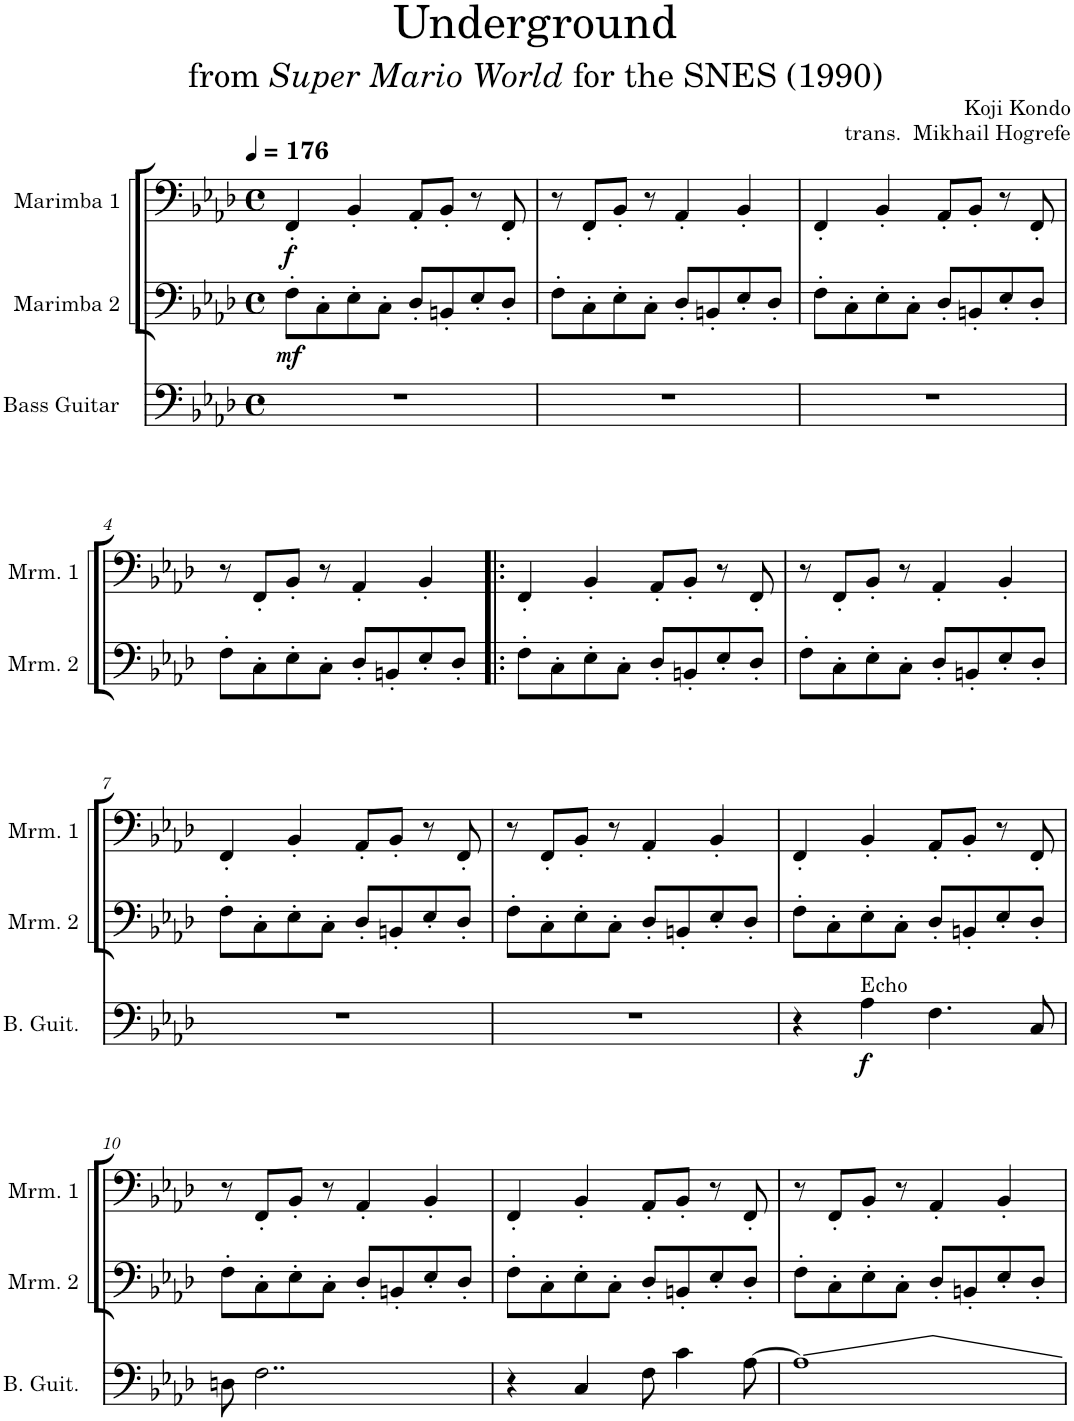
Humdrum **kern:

**kern	**dynam	**kern	**dynam	**kern	**dynam	**kern	**dynam	**kern	**dynam	**kern	**dynam	**kern	**dynam	**kern	**dynam
*part8	*part8	*part7	*part7	*part6	*part6	*part5	*part5	*part4	*part4	*part3	*part3	*part2	*part2	*part1	*part1
*staff8	*staff8	*staff7	*staff7	*staff6	*staff6	*staff5	*staff5	*staff4	*staff4	*staff3	*staff3	*staff2	*staff2	*staff1	*staff1
*I"Bass Guitar 6	*	*I"Bass Guitar 5	*	*I"Bass Guitar 4	*	*I"Bass Guitar 3	*	*I"Bass Guitar 2	*	*I"Bass Guitar	*	*I"Marimba 2	*	*I"Marimba 1	*
*I'B. Guit. 6	*	*I'B. Guit. 5	*	*I'B. Guit. 4	*	*I'B. Guit. 3	*	*I'B. Guit. 2	*	*I'B. Guit.	*	*I'Mrm. 2	*	*I'Mrm. 1	*
*stria5	*	*stria5	*	*stria5	*	*stria5	*	*stria5	*	*	*	*	*	*	*
*clefF4	*	*clefF4	*	*clefF4	*	*clefF4	*	*clefF4	*	*clefF4	*	*clefF4	*	*clefF4	*
*k[b-e-a-d-]	*	*k[b-e-a-d-]	*	*k[b-e-a-d-]	*	*k[b-e-a-d-]	*	*k[b-e-a-d-]	*	*k[b-e-a-d-]	*	*k[b-e-a-d-]	*	*k[b-e-a-d-]	*
*M4/4	*	*M4/4	*	*M4/4	*	*M4/4	*	*M4/4	*	*M4/4	*	*M4/4	*	*M4/4	*
*met(c)	*	*met(c)	*	*met(c)	*	*met(c)	*	*met(c)	*	*met(c)	*	*met(c)	*	*met(c)	*
*MM176	*	*MM176	*	*MM176	*	*MM176	*	*MM176	*	*MM176	*	*MM176	*	*MM176	*
=1	=1	=1	=1	=1	=1	=1	=1	=1	=1	=1	=1	=1	=1	=1	=1
!	!	!	!	!	!	!	!	!	!	!	!	!	!LO:DY:b	!	!LO:DY:b
1r	.	1r	.	1r	.	1r	.	1r	.	1r	.	8F'\L	mf	4FF'/	f
.	.	.	.	.	.	.	.	.	.	.	.	8C'\	.	.	.
.	.	.	.	.	.	.	.	.	.	.	.	8E-'\	.	4BB-'/	.
.	.	.	.	.	.	.	.	.	.	.	.	8C'\J	.	.	.
.	.	.	.	.	.	.	.	.	.	.	.	8D-'/L	.	8AA-'/L	.
.	.	.	.	.	.	.	.	.	.	.	.	8BBn'/	.	8BB-'/J	.
.	.	.	.	.	.	.	.	.	.	.	.	8E-'/	.	8r	.
.	.	.	.	.	.	.	.	.	.	.	.	8D-'/J	.	8FF'/	.
=2	=2	=2	=2	=2	=2	=2	=2	=2	=2	=2	=2	=2	=2	=2	=2
1r	.	1r	.	1r	.	1r	.	1r	.	1r	.	8F'\L	.	8r	.
.	.	.	.	.	.	.	.	.	.	.	.	8C'\	.	8FF'/L	.
.	.	.	.	.	.	.	.	.	.	.	.	8E-'\	.	8BB-'/J	.
.	.	.	.	.	.	.	.	.	.	.	.	8C'\J	.	8r	.
.	.	.	.	.	.	.	.	.	.	.	.	8D-'/L	.	4AA-'/	.
.	.	.	.	.	.	.	.	.	.	.	.	8BBn'/	.	.	.
.	.	.	.	.	.	.	.	.	.	.	.	8E-'/	.	4BB-'/	.
.	.	.	.	.	.	.	.	.	.	.	.	8D-'/J	.	.	.
=3	=3	=3	=3	=3	=3	=3	=3	=3	=3	=3	=3	=3	=3	=3	=3
1r	.	1r	.	1r	.	1r	.	1r	.	1r	.	8F'\L	.	4FF'/	.
.	.	.	.	.	.	.	.	.	.	.	.	8C'\	.	.	.
.	.	.	.	.	.	.	.	.	.	.	.	8E-'\	.	4BB-'/	.
.	.	.	.	.	.	.	.	.	.	.	.	8C'\J	.	.	.
.	.	.	.	.	.	.	.	.	.	.	.	8D-'/L	.	8AA-'/L	.
.	.	.	.	.	.	.	.	.	.	.	.	8BBn'/	.	8BB-'/J	.
.	.	.	.	.	.	.	.	.	.	.	.	8E-'/	.	8r	.
.	.	.	.	.	.	.	.	.	.	.	.	8D-'/J	.	8FF'/	.
!!LO:LB:g=z
=4	=4	=4	=4	=4	=4	=4	=4	=4	=4	=4	=4	=4	=4	=4	=4
1r	.	1r	.	1r	.	1r	.	1r	.	1r	.	8F'\L	.	8r	.
.	.	.	.	.	.	.	.	.	.	.	.	8C'\	.	8FF'/L	.
.	.	.	.	.	.	.	.	.	.	.	.	8E-'\	.	8BB-'/J	.
.	.	.	.	.	.	.	.	.	.	.	.	8C'\J	.	8r	.
.	.	.	.	.	.	.	.	.	.	.	.	8D-'/L	.	4AA-'/	.
.	.	.	.	.	.	.	.	.	.	.	.	8BBn'/	.	.	.
.	.	.	.	.	.	.	.	.	.	.	.	8E-'/	.	4BB-'/	.
.	.	.	.	.	.	.	.	.	.	.	.	8D-'/J	.	.	.
=5!|:	=5!|:	=5!|:	=5!|:	=5!|:	=5!|:	=5!|:	=5!|:	=5!|:	=5!|:	=5!|:	=5!|:	=5!|:	=5!|:	=5!|:	=5!|:
1r	.	1r	.	1r	.	1r	.	1r	.	1r	.	8F'\L	.	4FF'/	.
.	.	.	.	.	.	.	.	.	.	.	.	8C'\	.	.	.
.	.	.	.	.	.	.	.	.	.	.	.	8E-'\	.	4BB-'/	.
.	.	.	.	.	.	.	.	.	.	.	.	8C'\J	.	.	.
.	.	.	.	.	.	.	.	.	.	.	.	8D-'/L	.	8AA-'/L	.
.	.	.	.	.	.	.	.	.	.	.	.	8BBn'/	.	8BB-'/J	.
.	.	.	.	.	.	.	.	.	.	.	.	8E-'/	.	8r	.
.	.	.	.	.	.	.	.	.	.	.	.	8D-'/J	.	8FF'/	.
=6	=6	=6	=6	=6	=6	=6	=6	=6	=6	=6	=6	=6	=6	=6	=6
1r	.	1r	.	1r	.	1r	.	1r	.	1r	.	8F'\L	.	8r	.
.	.	.	.	.	.	.	.	.	.	.	.	8C'\	.	8FF'/L	.
.	.	.	.	.	.	.	.	.	.	.	.	8E-'\	.	8BB-'/J	.
.	.	.	.	.	.	.	.	.	.	.	.	8C'\J	.	8r	.
.	.	.	.	.	.	.	.	.	.	.	.	8D-'/L	.	4AA-'/	.
.	.	.	.	.	.	.	.	.	.	.	.	8BBn'/	.	.	.
.	.	.	.	.	.	.	.	.	.	.	.	8E-'/	.	4BB-'/	.
.	.	.	.	.	.	.	.	.	.	.	.	8D-'/J	.	.	.
!!LO:LB:g=z
=7	=7	=7	=7	=7	=7	=7	=7	=7	=7	=7	=7	=7	=7	=7	=7
1r	.	1r	.	1r	.	1r	.	1r	.	1r	.	8F'\L	.	4FF'/	.
.	.	.	.	.	.	.	.	.	.	.	.	8C'\	.	.	.
.	.	.	.	.	.	.	.	.	.	.	.	8E-'\	.	4BB-'/	.
.	.	.	.	.	.	.	.	.	.	.	.	8C'\J	.	.	.
.	.	.	.	.	.	.	.	.	.	.	.	8D-'/L	.	8AA-'/L	.
.	.	.	.	.	.	.	.	.	.	.	.	8BBn'/	.	8BB-'/J	.
.	.	.	.	.	.	.	.	.	.	.	.	8E-'/	.	8r	.
.	.	.	.	.	.	.	.	.	.	.	.	8D-'/J	.	8FF'/	.
=8	=8	=8	=8	=8	=8	=8	=8	=8	=8	=8	=8	=8	=8	=8	=8
1r	.	1r	.	1r	.	1r	.	1r	.	1r	.	8F'\L	.	8r	.
.	.	.	.	.	.	.	.	.	.	.	.	8C'\	.	8FF'/L	.
.	.	.	.	.	.	.	.	.	.	.	.	8E-'\	.	8BB-'/J	.
.	.	.	.	.	.	.	.	.	.	.	.	8C'\J	.	8r	.
.	.	.	.	.	.	.	.	.	.	.	.	8D-'/L	.	4AA-'/	.
.	.	.	.	.	.	.	.	.	.	.	.	8BBn'/	.	.	.
.	.	.	.	.	.	.	.	.	.	.	.	8E-'/	.	4BB-'/	.
.	.	.	.	.	.	.	.	.	.	.	.	8D-'/J	.	.	.
=9	=9	=9	=9	=9	=9	=9	=9	=9	=9	=9	=9	=9	=9	=9	=9
1r	.	1r	.	16r	.	1r	.	1r	.	4r	.	8F'\L	.	4FF'/	.
.	.	.	.	4r	.	.	.	.	.	.	.	.	.	.	.
.	.	.	.	.	.	.	.	.	.	.	.	8C'\	.	.	.
!	!	!	!	!	!	!	!	!	!	!LO:TX:a:t=Echo	!	!	!	!	!
!	!	!	!	!	!	!	!	!	!	!	!LO:DY:b	!	!	!	!
.	.	.	.	.	.	.	.	.	.	4A-\	f	8E-'\	.	4BB-'/	.
!	!	!	!	!	!LO:DY:b	!	!	!	!	!	!	!	!	!	!
.	.	.	.	4A-	f	.	.	.	.	.	.	.	.	.	.
.	.	.	.	.	.	.	.	.	.	.	.	8C'\J	.	.	.
.	.	.	.	.	.	.	.	.	.	4.F\	.	8D-'/L	.	8AA-'/L	.
.	.	.	.	4.F	.	.	.	.	.	.	.	.	.	.	.
.	.	.	.	.	.	.	.	.	.	.	.	8BBn'/	.	8BB-'/J	.
.	.	.	.	.	.	.	.	.	.	.	.	8E-'/	.	8r	.
.	.	.	.	.	.	.	.	.	.	8C/	.	8D-'/J	.	8FF'/	.
.	.	.	.	[16C	.	.	.	.	.	.	.	.	.	.	.
!!LO:LB:g=z
=10	=10	=10	=10	=10	=10	=10	=10	=10	=10	=10	=10	=10	=10	=10	=10
1r	.	1r	.	16C\KL]	.	1r	.	1r	.	8Dn\	.	8F'\L	.	8r	.
.	.	.	.	8Dn\	.	.	.	.	.	.	.	.	.	.	.
.	.	.	.	.	.	.	.	.	.	2..F\	.	8C'\	.	8FF'/L	.
.	.	.	.	[16F\Jk	.	.	.	.	.	.	.	.	.	.	.
.	.	.	.	2.F_	.	.	.	.	.	.	.	8E-'\	.	8BB-'/J	.
.	.	.	.	.	.	.	.	.	.	.	.	8C'\J	.	8r	.
.	.	.	.	.	.	.	.	.	.	.	.	8D-'/L	.	4AA-'/	.
.	.	.	.	.	.	.	.	.	.	.	.	8BBn'/	.	.	.
.	.	.	.	.	.	.	.	.	.	.	.	8E-'/	.	4BB-'/	.
.	.	.	.	.	.	.	.	.	.	.	.	8D-'/J	.	.	.
=11	=11	=11	=11	=11	=11	=11	=11	=11	=11	=11	=11	=11	=11	=11	=11
16r	.	16r	.	16F]	.	2r	.	4r	.	4r	.	8F'\L	.	4FF'/	.
2r	.	4r	.	4r	.	.	.	.	.	.	.	.	.	.	.
.	.	.	.	.	.	.	.	.	.	.	.	8C'\	.	.	.
!	!	!	!	!	!	!	!	!	!LO:DY:b	!	!	!	!	!	!
.	.	.	.	.	.	.	.	4C	f	4C/	.	8E-'\	.	4BB-'/	.
!	!	!	!LO:DY:b	!	!	!	!	!	!	!	!	!	!	!	!
.	.	4C	f	16r	.	.	.	.	.	.	.	.	.	.	.
.	.	.	.	8r	.	.	.	.	.	.	.	8C'\J	.	.	.
.	.	.	.	2r	.	4r	.	8F	.	8F\	.	8D-'/L	.	8AA-'/L	.
4r	.	8F	.	.	.	.	.	.	.	.	.	.	.	.	.
.	.	.	.	.	.	.	.	4c	.	4c\	.	8BBn'/	.	8BB-'/J	.
.	.	4c	.	.	.	.	.	.	.	.	.	.	.	.	.
.	.	.	.	.	.	8r	.	.	.	.	.	8E-'/	.	8r	.
8r	.	.	.	.	.	.	.	.	.	.	.	.	.	.	.
!	!	!	!	!	!	!	!LO:HP:b	!	!	!	!	!	!	!	!
!	!	!	!	!	!	!	!LO:DY:n=1:b	!	!	!	!	!	!	!	!
.	.	.	.	.	.	[8A-	> f	8r	.	[8A-\	.	8D-'/J	.	8FF'/	.
!	!LO:HP:b	!	!	!	!	!	!	!	!	!	!	!	!	!	!
!	!LO:DY:n=1:b	!	!	!	!	!	!	!	!	!	!	!	!	!	!
[16A-	> f	16r	.	.	.	.	.	.	.	.	.	.	.	.	.
=12	=12	=12	=12	=12	=12	=12	=12	=12	=12	=12	=12	=12	=12	=12	=12
!	!	!	!	!	!	!	!	!	!LO:HP:b	!	!	!	!	!	!
!	!	!	!	!	!	!	!	!	!LO:DY:n=1:b	!	!	!	!	!	!
16A-_	.	16r	.	1r	.	2A-_	.	1A-	< ppp	1A-]	.	8F'\L	.	8r	.
!	!	!	!LO:HP:b	!	!	!	!	!	!	!	!	!	!	!	!
!	!	!	!LO:DY:n=1:b	!	!	!	!	!	!	!	!	!	!	!	!
2A-_	.	2...A-	< ppp	.	.	.	.	.	.	.	.	.	.	.	.
.	.	.	.	.	.	.	.	.	.	.	.	8C'\	.	8FF'/L	.
.	.	.	.	.	.	.	.	.	.	.	.	8E-'\	.	8BB-'/J	.
.	.	.	.	.	.	.	.	.	.	.	.	8C'\J	.	8r	.
!	!	!	!	!	!	!	!LO:DY:n=1:b	!	!	!	!	!	!	!	!
.	.	.	.	.	.	2A-]	] ppp	.	.	.	.	8D-'/L	.	4AA-'/	.
!	!LO:DY:n=1:b	!	!	!	!	!	!	!	!	!	!	!	!	!	!
4..A-_	] ppp	.	.	.	.	.	.	.	.	.	.	.	.	.	.
.	.	.	.	.	.	.	.	.	.	.	.	8BBn'/	.	.	.
.	.	.	.	.	.	.	.	.	.	.	.	8E-'/	.	4BB-'/	.
.	.	.	.	.	.	.	.	.	.	.	.	8D-'/J	.	.	.
.	.	.	[	.	.	.	.	.	[	.	.	.	.	.	.
=	=	=	=	=	=	=	=	=	=	=	=	=	=	=	=
*-	*-	*-	*-	*-	*-	*-	*-	*-	*-	*-	*-	*-	*-	*-	*-
